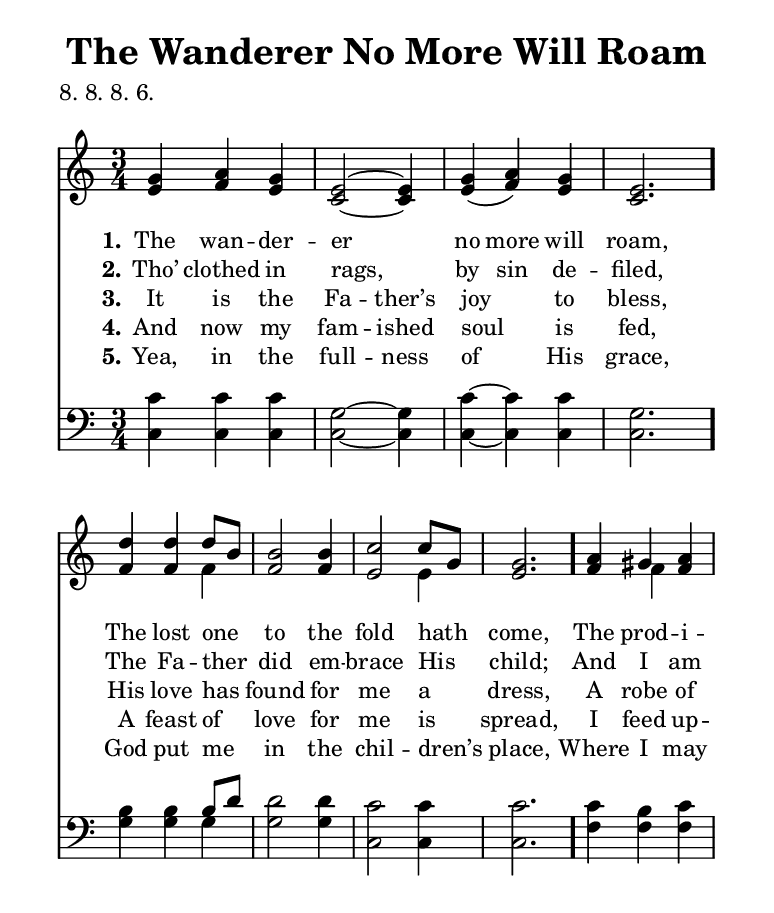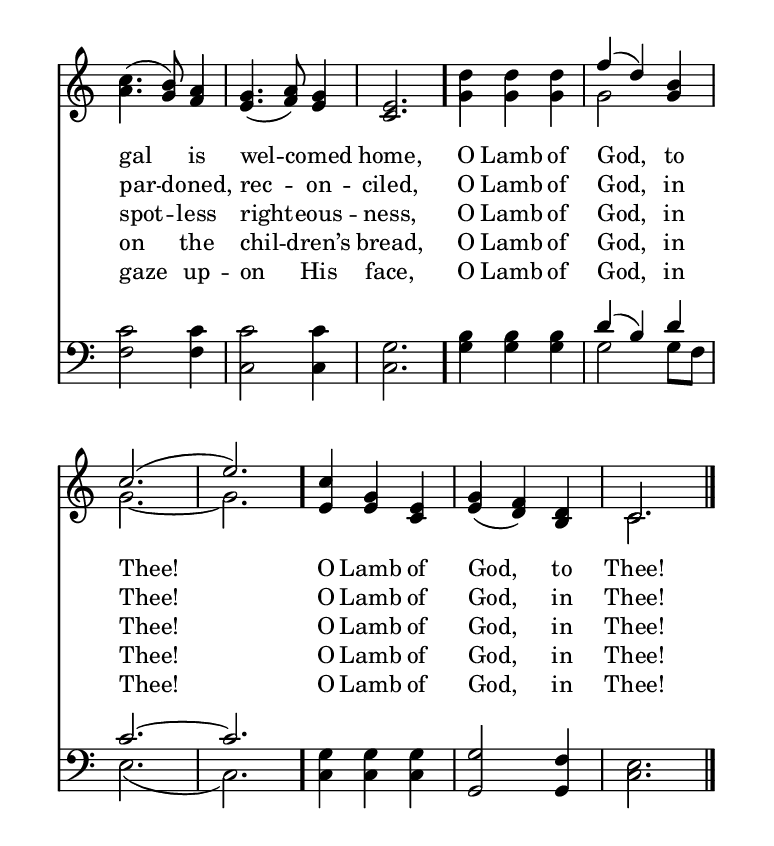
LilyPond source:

\include "common/global.ily"
\paper {
  \include "common/paper.ily"
  ragged-bottom = ##t
  ragged-last-bottom = ##t
  systems-per-page = #(cond (is-eogsized 3) (#t #f))
}

\header{
  %gospel
  hymnnumber = "45"
  title = "The Wanderer No More Will Roam"
  tunename = "Silent Night"
  meter = "8. 8. 8. 6."
  poet = ""
  composer = ""
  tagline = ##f
}

% for fermata in MIDI
ta = { \tempo 4=100 }
tb = { \tempo 4=50  }

patternAA = { c4 c4 c4 | c2 ~ c4 | c4( c4) c4 | c2. }
patternAB = { c4 c4 c4 | c2 ~ c4 | c4 ~ c4 c4 | c2. }
patternBA = { c4 c4 c8[ c8] | c2 c4 | c2 c8[ c8] | c2. }
patternBB = { c4 c4 c4      | c2 c4 | c2 c4      | c2. }
patternBC = { c4 c4 c8[ c8] | c2 c4 | c2 c4      | c2. }
patternCA = { c4 c4 c4 | c4.( c8) c4 | c4.( c8) c4 | c2. }
patternCB = { c4 c4 c4 | c2       c4 | c2       c4 | c2. }
patternDA = { c4 c4 c4 | c4( c4) c4      | c2.( | c2.) }
patternDB = { c4 c4 c4 | c2      c4      | c2. ~ | c2. }
patternDC = { c4 c4 c4 | c4( c4) c4      | c2. ~ | c2. }
patternDD = { c4 c4 c4 | c2      c8[ c8] | c2.( | c2.) }
patternEA = { c4 c4 c4 | c4( c4) c4 | c2. }
patternEB = { c4 c4 c4 | c2      c4 | c2. }

global = {
  \include "common/overrides.ily"
  \override Staff.TimeSignature.style = #'numbered
  \time 3/4
  \override Score.MetronomeMark.transparent = ##t % hide all fermata changes too
  \ta
  \key c \major
  \autoBeamOff
}

notesSoprano = {
\global
\relative c'' {

  \changePitch \patternAA { g a g | e e | g a g | e }
  \changePitch \patternBA { d' d d b | b b | c c g | g }
  \changePitch \patternCA { a gis a | c b a | g a g | e }

  \changePitch \patternDA { d' d d | f d b | c | e }
  \changePitch \patternEA { c | g e | g f d | c }

  \bar "|."

}
}

notesAlto = {
\global
\relative e' {

  \changePitch \patternAA { e f e | c c | e f e | c }
  \changePitch \patternBB { f f f | f f | e e | e }
  \changePitch \patternCA { f f f | a g f | e f e | c }

  \changePitch \patternDB { g' g g | g g | g | g }
  \changePitch \patternEA { e e c | e d b | c }

}
}

notesTenor = {
\global
\relative a {

  \changePitch \patternAB { c c c | g g | c c c | g }
  \changePitch \patternBC { b b b d | d d | c c | c }
  \changePitch \patternCB { c b c | c c | c c | g }

  \changePitch \patternDC { b b b | d b d | c | c }
  \changePitch \patternEB { g g g | g f | e }

}
}

notesBass = {
\global
\relative f {

  \changePitch \patternAB { c c c | c c | c c c | c }
  \changePitch \patternBB { g' g g | g g | c, c | c }
  \changePitch \patternCB { f f f | f f | c c | c }

  \changePitch \patternDD { g' g g | g g f | e | c }
  \changePitch \patternEB { c c c | g g | c }

}
}

wordsA = \lyricmode {
\set stanza = "1."

The wan -- der -- er { \mon } no more { \moff } will roam, \bar "."
The lost one to the fold hath come, \bar "."
The prod -- i -- gal is wel -- comed home, \bar "." \eogbreak
O Lamb of God, to Thee! \bar "."
O Lamb of God, to Thee! \bar "."

}

wordsB = \lyricmode {
\set stanza = "2."

Tho’ clothed in rags, { \mon } by sin { \moff } de -- filed,
The Fa -- ther did em -- brace His child;
And I am par -- doned, rec -- on -- ciled,
O Lamb of God, in Thee!
O Lamb of God, in Thee!

}

wordsC = \lyricmode {
\set stanza = "3."

It is the { \mon } Fa -- ther’s { \moff } joy to bless,
His love has found for me a dress,
A robe of spot -- less right -- eous -- ness,
O Lamb of God, in Thee!
O Lamb of God, in Thee!

}

wordsD = \lyricmode {
\set stanza = "4."

And now my { \mon } fam -- ished { \moff } soul is fed,
A feast of love for me is spread,
I feed up -- on the chil -- dren’s bread,
O Lamb of God, in Thee!
O Lamb of God, in Thee!

}

wordsE = \lyricmode {
\set stanza = "5."

Yea, in the { \mon } full -- ness { \moff } of His grace,
God put me in the chil -- dren’s place,
Where I may gaze up -- on His face,
O Lamb of God, in Thee!
O Lamb of God, in Thee!

}

\score {
  \context ChoirStaff <<
    \context Staff = upper <<
      \set Staff.autoBeaming = ##f
      \set ChoirStaff.systemStartDelimiter = #'SystemStartBar
      \set ChoirStaff.printPartCombineTexts = ##f
      \partcombine #'(2 . 11) \notesSoprano \notesAlto
      \context NullVoice = sopranos { \voiceOne << \notesSoprano >> }
      \context Lyrics = one   \lyricsto sopranos \wordsA
      \context Lyrics = two   \lyricsto sopranos \wordsB
      \context Lyrics = three \lyricsto sopranos \wordsC
      \context Lyrics = four  \lyricsto sopranos \wordsD
      \context Lyrics = five  \lyricsto sopranos \wordsE
    >>
    \context Staff = men <<
      \set Staff.autoBeaming = ##f
      \clef bass
      \set ChoirStaff.printPartCombineTexts = ##f
      \partcombine #'(2 . 11) \notesTenor \notesBass
    >>
  >>
  \layout {
    \include "common/layout.ily"
  }
  \midi{
    \include "common/midi.ily"
  }
}

\version "2.19.49"  % necessary for upgrading to future LilyPond versions.

% vi:set et ts=2 sw=2 ai nocindent syntax=lilypond:
